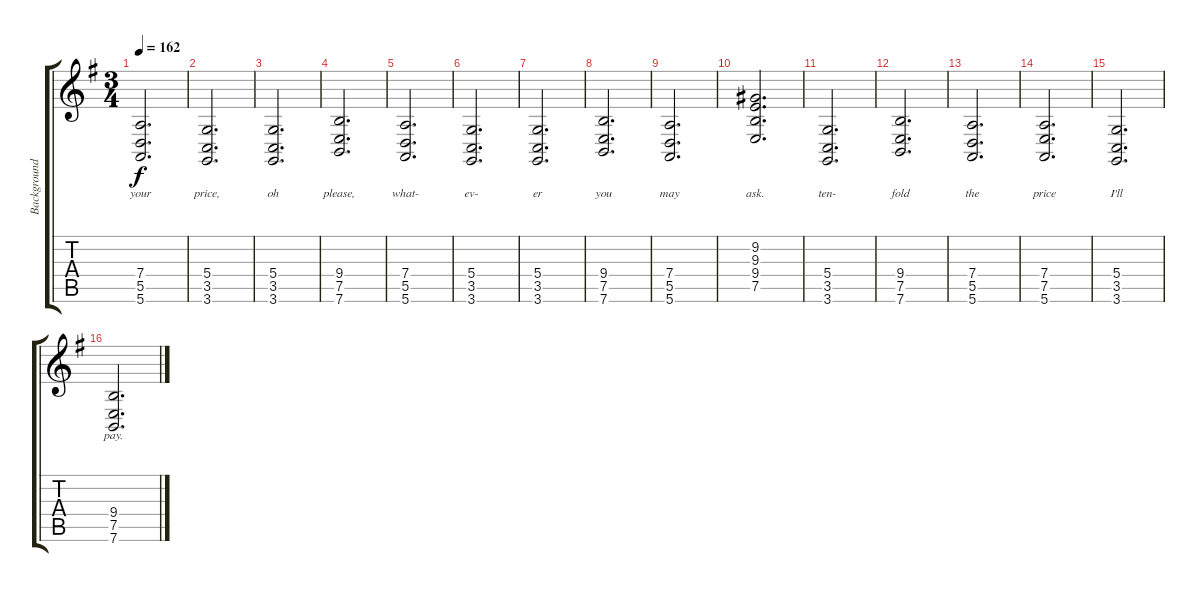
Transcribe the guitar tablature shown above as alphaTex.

\track ("Background Choir Effect" "Background") {instrument choiraahs}
\staff {score tabs}
\tuning (E4 B3 G3 D3 A2 E2) {hide}
\ts (3 4)
\tempo 162
\clef g2
\ks g
(7.4 5.5 5.6).2{d lyrics (0 "your") lyrics (1 "") lyrics (2 "") lyrics (3 "") lyrics (4 "") dy f} |
(5.4 3.5 3.6).2{d lyrics (0 "price,") lyrics (1 "") lyrics (2 "") lyrics (3 "") lyrics (4 "")} |
(5.4 3.5 3.6).2{d lyrics (0 "oh") lyrics (1 "") lyrics (2 "") lyrics (3 "") lyrics (4 "")} |
(9.4 7.5 7.6).2{d lyrics (0 "please,") lyrics (1 "") lyrics (2 "") lyrics (3 "") lyrics (4 "")} |
(7.4 5.5 5.6).2{d lyrics (0 "what-") lyrics (1 "") lyrics (2 "") lyrics (3 "") lyrics (4 "")} |
(5.4 3.5 3.6).2{d lyrics (0 "ev-") lyrics (1 "") lyrics (2 "") lyrics (3 "") lyrics (4 "")} |
(5.4 3.5 3.6).2{d lyrics (0 "er") lyrics (1 "") lyrics (2 "") lyrics (3 "") lyrics (4 "")} |
(9.4 7.5 7.6).2{d lyrics (0 "you") lyrics (1 "") lyrics (2 "") lyrics (3 "") lyrics (4 "")} |
(7.4 5.5 5.6).2{d lyrics (0 "may") lyrics (1 "") lyrics (2 "") lyrics (3 "") lyrics (4 "")} |
(9.2 9.3 9.4 7.5).2{d lyrics (0 "ask.") lyrics (1 "") lyrics (2 "") lyrics (3 "") lyrics (4 "")} |
(5.4 3.5 3.6).2{d lyrics (0 "ten-") lyrics (1 "") lyrics (2 "") lyrics (3 "") lyrics (4 "")} |
(9.4 7.5 7.6).2{d lyrics (0 "fold") lyrics (1 "") lyrics (2 "") lyrics (3 "") lyrics (4 "")} |
(7.4 5.5 5.6).2{d lyrics (0 "the") lyrics (1 "") lyrics (2 "") lyrics (3 "") lyrics (4 "")} |
(7.4 7.5 5.6).2{d lyrics (0 "price") lyrics (1 "") lyrics (2 "") lyrics (3 "") lyrics (4 "")} |
(5.4 3.5 3.6).2{d lyrics (0 "I'll") lyrics (1 "") lyrics (2 "") lyrics (3 "") lyrics (4 "")} |
(9.4 7.5 7.6).2{d lyrics (0 "pay.") lyrics (1 "") lyrics (2 "") lyrics (3 "") lyrics (4 "")}
